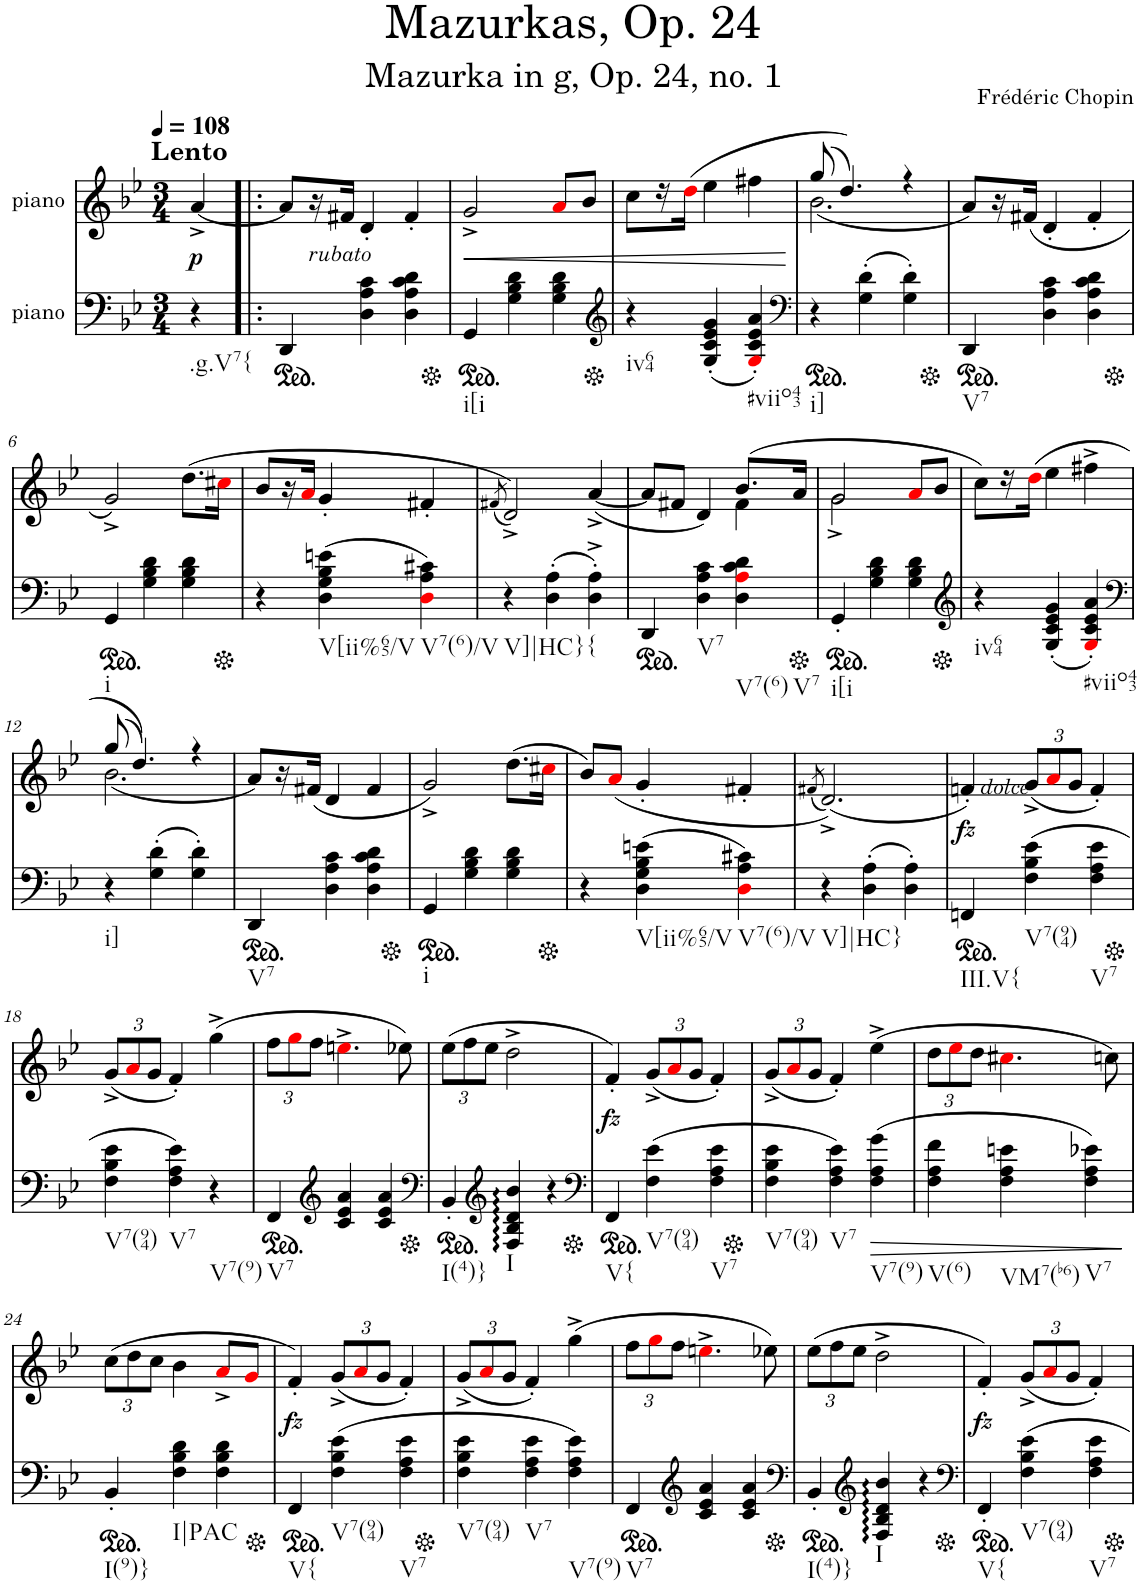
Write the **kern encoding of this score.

**kern	**dynam	**kern	**dynam
*part2	*part2	*part1	*part1
*staff2	*staff2	*staff1	*staff1
*I"piano	*	*I"piano	*
*I'Pno	*	*I'Pno	*
*clefF4	*	*clefG2	*
*k[b-e-]	*	*k[b-e-]	*
*g:	*	*g:	*
*M3/4	*	*M3/4	*
*MM108	*	*MM108	*
=	=	=	=
!	!	!LO:TX:a:B:t=Lento	!
!LO:TX:b:t=.g.V7{	!	!	!
!	!	!	!LO:DY:b
4r	.	[4a^/	p
=1!|:	=1!|:	=1!|:	=1!|:
*ped	*	*	*
4DD/	.	8a/L]	.
!	!	!LO:TX:b:i:t=rubato	!
.	.	16r	.
.	.	16f#X/JJ	.
4D\ 4A\ 4c\	.	4d'/	.
4D\ 4A\ 4c\ 4d\	.	4f#'/	.
=2	=2	=2	=2
*Xped	*	*	*
*ped	*	*	*
!LO:TX:b:t=i[i	!	!	!
!	!	!	!LO:HP:b
4GG/	.	2g^/	<
4G\ 4B-\ 4d\	.	.	.
4G\ 4B-\ 4d\	.	8ai/L	.
.	.	8b-/J	.
=3	=3	=3	=3
*clefG2	*	*	*
*Xped	*	*	*
!LO:TX:b:t=iv64	!	!	!
4r	.	8cc\L	.
.	.	16r	.
.	.	(16ddi\JJ	.
(4G/' 4c/' 4e-/' 4g/'	.	4ee-\	.
!LO:TX:b:t=#viio43	!	!	!
4Gi/' 4c/' 4e-/' 4a/')	.	4ff#X\	.
.	.	.	[
=4	=4	=4	=4
*clefF4	*	*	*
*ped	*	*	*
*	*	*^	*
!LO:TX:b:t=i]	!	!	!	!
4r	.	(8gg/	(2.b-\	.
.	.	4.dd/))	.	.
(4G\' 4d\'	.	.	.	.
4G\' 4d\')	.	4r	.	.
*	*	*v	*v	*
=5	=5	=5	=5
*Xped	*	*	*
*ped	*	*	*
!LO:TX:b:t=V7	!	!	!
4DD/	.	8a/L)	.
.	.	16r	.
.	.	(16f#X/JJ	.
4D\ 4A\ 4c\	.	4d'/	.
4D\ 4A\ 4c\ 4d\	.	4f#'/	.
!!LO:LB:g=z
=6	=6	=6	=6
*Xped	*	*	*
*ped	*	*	*
!LO:TX:b:t=i	!	!	!
4GG/	.	2g^/)	.
4G\ 4B-\ 4d\	.	.	.
4G\ 4B-\ 4d\	.	(8.dd\L	.
.	.	16cc#Xi\Jk	.
=7	=7	=7	=7
*Xped	*	*	*
4r	.	8b-/L	.
.	.	16r	.
.	.	16ai/JJ	.
!LO:TX:b:t=V[ii%65/V	!	!	!
(4D\ 4G\ 4B-\ 4en\	.	4g'/	.
!LO:TX:b:t=V7(6)/V	!	!	!
4Di\ 4A\ 4c#X\)	.	4f#X'/	.
=8	=8	=8	=8
.	.	(8qf#X/	.
!LO:TX:b:t=V]|HC}	!	!	!
4r	.	2d^/))	.
(4D\' 4A\'	.	.	.
!LO:TX:b:t={	!	!	!
4D\'^ 4A\'^)	.	([4a^/	.
=9	=9	=9	=9
*ped	*	*	*
*	*	*^	*
4DD/	.	8a/L]	2ryy	.
.	.	8f#X/J	.	.
!LO:TX:b:t=V7	!	!	!	!
4D\ 4A\ 4c\	.	4d/)	.	.
!LO:TX:b:t=V7(6)	!	!	!	!
!LO:TX:b:t=V7	!	!	!	!
4D\ 4Ai\ 4c\ 4d\	.	(8.b-/L	4f#\	.
.	.	16a/Jk	.	.
=10	=10	=10	=10	=10
*Xped	*	*	*	*
*ped	*	*	*	*
!LO:TX:b:t=i[i	!	!	!	!
4GG'/	.	2g/	2g^\	.
4G\ 4B-\ 4d\	.	.	.	.
4G\ 4B-\ 4d\	.	8ai/L	4ryy	.
.	.	8b-/J	.	.
*	*	*v	*v	*
=11	=11	=11	=11
*clefG2	*	*	*
*Xped	*	*	*
!LO:TX:b:t=iv64	!	!	!
4r	.	8cc\L)	.
.	.	16r	.
.	.	(16ddi\JJ	.
(4G/' 4c/' 4e-/' 4g/'	.	4ee-\	.
!LO:TX:b:t=#viio43	!	!	!
4Gi/' 4c/' 4e-/' 4a/')	.	4ff#X^\	.
!!LO:LB:g=z
=12	=12	=12	=12
*clefF4	*	*	*
*	*	*^	*
!LO:TX:b:t=i]	!	!	!	!
4r	.	(8gg/	(2.b-\	.
.	.	4.dd/))	.	.
(4G\' 4d\'	.	.	.	.
4G\' 4d\')	.	4r	.	.
*	*	*v	*v	*
=13	=13	=13	=13
*ped	*	*	*
!LO:TX:b:t=V7	!	!	!
4DD/	.	8a/L)	.
.	.	16r	.
.	.	(16f#X/JJ	.
4D\ 4A\ 4c\	.	4d/	.
4D\ 4A\ 4c\ 4d\	.	4f#/	.
=14	=14	=14	=14
*Xped	*	*	*
*ped	*	*	*
!LO:TX:b:t=i	!	!	!
4GG/	.	2g^/)	.
4G\ 4B-\ 4d\	.	.	.
4G\ 4B-\ 4d\	.	(8.dd\L	.
.	.	16cc#Xi\Jk	.
=15	=15	=15	=15
*Xped	*	*	*
4r	.	8b-/L)	.
.	.	(8ai/J	.
!LO:TX:b:t=V[ii%65/V	!	!	!
(4D\ 4G\ 4B-\ 4en\	.	4g'/	.
!LO:TX:b:t=V7(6)/V	!	!	!
4Di\ 4A\ 4c#X\)	.	4f#X'/	.
=16	=16	=16	=16
.	.	(8qf#X/	.
!LO:TX:b:t=V]|HC}	!	!	!
4r	.	(2.d^/))	.
(4D\' 4A\'	.	.	.
4D\' 4A\')	.	.	.
=17	=17	=17	=17
*ped	*	*	*
!	!	!LO:TX:b:i:t=dolce	!
!LO:TX:b:t=III.V{	!	!	!
!	!	!	!LO:DY:b
4FFn/	.	4fn'/)	fz
*	*	*Xbrackettup	*
!LO:TX:b:t=V7(94)	!	!	!
(4F\ 4B-\ 4e-\	.	(12g^/L	.
.	.	12ai/	.
.	.	12g/J	.
!LO:TX:b:t=V7	!	!	!
4F\ 4A\ 4e-\	.	4f'/)	.
!!LO:LB:g=z
=18	=18	=18	=18
*Xped	*	*	*
!LO:TX:b:t=V7(94)	!	!	!
4F\ 4B-\ 4e-\	.	(12g^/L	.
.	.	12ai/	.
.	.	12g/J	.
!LO:TX:b:t=V7	!	!	!
4F\ 4A\ 4e-\)	.	4f'/)	.
!LO:TX:b:t=V7(9)	!	!	!
4r	.	(4gg^\	.
=19	=19	=19	=19
*ped	*	*	*
!LO:TX:b:t=V7	!	!	!
4FF/	.	12ff\L	.
.	.	12ggi\	.
.	.	12ff\J	.
*clefG2	*	*	*
4c/ 4e-/ 4a/	.	4.een^i\	.
4c/ 4e-/ 4a/	.	.	.
.	.	8ee-X\)	.
=20	=20	=20	=20
*clefF4	*	*	*
*Xped	*	*	*
*ped	*	*	*
!LO:TX:b:t=I(4)}	!	!	!
4BB-'/	.	(12ee-\L	.
.	.	12ff\	.
.	.	12ee-\J	.
*clefG2	*	*	*
!LO:TX:b:t=I	!	!	!
4F/ 4B-/ 4d/ 4b-/	.	2dd^\	.
4r	.	.	.
=21	=21	=21	=21
*clefF4	*	*	*
*Xped	*	*	*
*ped	*	*	*
!LO:TX:b:t=V{	!	!	!
!	!	!	!LO:DY:b
4FF/	.	4f'/)	fz
!LO:TX:b:t=V7(94)	!	!	!
(4F\ 4e-\	.	(12g^/L	.
.	.	12ai/	.
.	.	12g/J	.
!LO:TX:b:t=V7	!	!	!
4F\ 4A\ 4e-\	.	4f'/)	.
=22	=22	=22	=22
*Xped	*	*	*
!LO:TX:b:t=V7(94)	!	!	!
4F\ 4B-\ 4e-\	.	(12g^/L	.
.	.	12ai/	.
.	.	12g/J	.
!LO:TX:b:t=V7	!	!	!
4F\ 4A\ 4e-\)	.	4f'/)	.
!LO:TX:b:t=V7(9)	!	!	!
!	!LO:HP:b	!	!
(4F\ 4A\ 4g\	>	(4ee-^\	.
=23	=23	=23	=23
!LO:TX:b:t=V(6)	!	!	!
4F\ 4A\ 4f\	.	12dd\L	.
.	.	12ee-i\	.
.	.	12dd\J	.
!LO:TX:b:t=VM7(b6)	!	!	!
4F\ 4A\ 4en\	.	4.cc#Xi\	.
!LO:TX:b:t=V7	!	!	!
4F\ 4A\ 4e-X\)	.	.	.
.	.	8ccn\)	.
.	]	.	.
!!LO:LB:g=z
=24	=24	=24	=24
*ped	*	*	*
!LO:TX:b:t=I(9)}	!	!	!
4BB-'/	.	(12cc\L	.
.	.	12dd\	.
.	.	12cc\J	.
!LO:TX:b:t=I|PAC	!	!	!
4F\ 4B-\ 4d\	.	4b-\	.
4F\ 4B-\ 4d\	.	8a^i/L	.
.	.	8gi/J	.
=25	=25	=25	=25
*Xped	*	*	*
*ped	*	*	*
!LO:TX:b:t=V{	!	!	!
!	!	!	!LO:DY:b
4FF/	.	4f'/)	fz
!LO:TX:b:t=V7(94)	!	!	!
(4F\ 4B-\ 4e-\	.	(12g^/L	.
.	.	12ai/	.
.	.	12g/J	.
!LO:TX:b:t=V7	!	!	!
4F\ 4A\ 4e-\	.	4f'/)	.
=26	=26	=26	=26
*Xped	*	*	*
!LO:TX:b:t=V7(94)	!	!	!
4F\ 4B-\ 4e-\	.	(12g^/L	.
.	.	12ai/	.
.	.	12g/J	.
!LO:TX:b:t=V7	!	!	!
4F\ 4A\ 4e-\	.	4f'/)	.
!LO:TX:b:t=V7(9)	!	!	!
4F\ 4A\ 4e-\)	.	(4gg^\	.
=27	=27	=27	=27
*ped	*	*	*
!LO:TX:b:t=V7	!	!	!
4FF/	.	12ff\L	.
.	.	12ggi\	.
.	.	12ff\J	.
*clefG2	*	*	*
4c/ 4e-/ 4a/	.	4.een^i\	.
4c/ 4e-/ 4a/	.	.	.
.	.	8ee-X\)	.
=28	=28	=28	=28
*clefF4	*	*	*
*Xped	*	*	*
*ped	*	*	*
!LO:TX:b:t=I(4)}	!	!	!
4BB-'/	.	(12ee-\L	.
.	.	12ff\	.
.	.	12ee-\J	.
*clefG2	*	*	*
!LO:TX:b:t=I	!	!	!
4F/ 4B-/ 4d/ 4b-/	.	2dd^\	.
4r	.	.	.
=29	=29	=29	=29
*clefF4	*	*	*
*Xped	*	*	*
*ped	*	*	*
!LO:TX:b:t=V{	!	!	!
!	!	!	!LO:DY:b
4FF'/	.	4f'/)	fz
!LO:TX:b:t=V7(94)	!	!	!
4F\ 4B-\ 4e-\	.	(12g^/L	.
.	.	12ai/	.
.	.	12g/J	.
!LO:TX:b:t=V7	!	!	!
4F\ 4A\ 4e-\	.	4f'/)	.
*Xped	*	*	*
=	=	=	=
*-	*-	*-	*-
